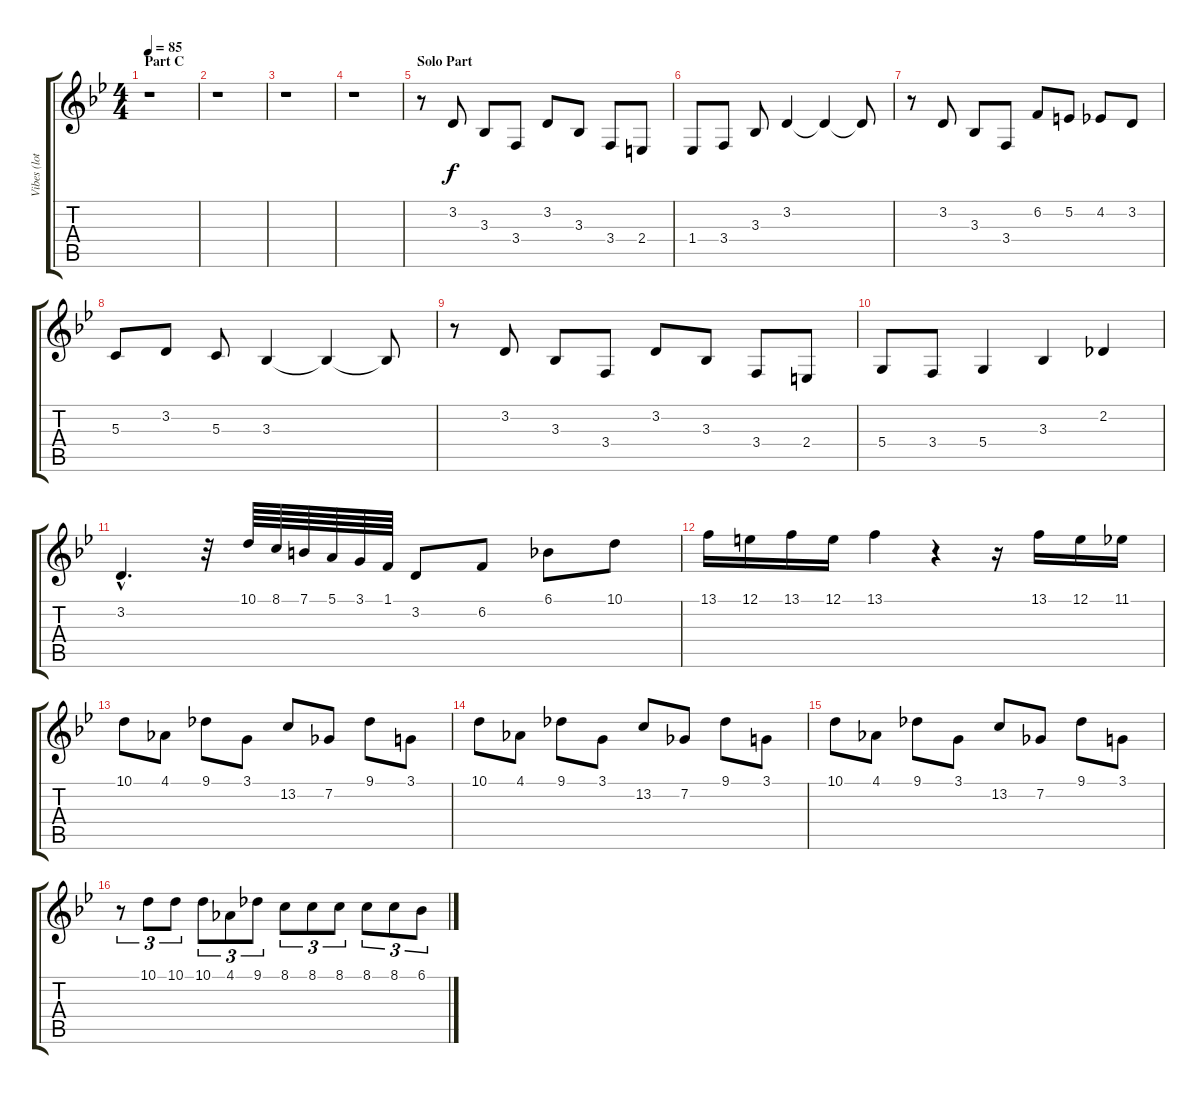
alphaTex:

\track ("Vibes (lotw)" "Vibes (lot") {instrument vibraphone}
\staff {score tabs}
\tuning (E4 B3 G3 D3 A2 E2) {hide}
\ts (4 4)
\section ("" "Part C")
\tempo 85
\clef g2
\ks gminor
r.1{dy f} |
r.1 |
r.1 |
r.1 |
\section ("" "Solo Part")
r.8 3.2.8 3.3.8 3.4.8 3.2.8 3.3.8 3.4.8 2.4.8 |
1.4.8 3.4.8 3.3.8 3.2.4 3.2{t}.4 3.2{t}.8 |
r.8 3.2.8 3.3.8 3.4.8 6.2.8 5.2.8 4.2.8 3.2.8 |
5.3.8 3.2.8 5.3.8 3.3.4 3.3{t}.4 3.3{t}.8 |
r.8 3.2.8 3.3.8 3.4.8 3.2.8 3.3.8 3.4.8 2.4.8 |
5.4.8 3.4.8 5.4.4 3.3.4 2.2.4 |
3.2{hac}.4{d} r.32 10.1.64 8.1.64 7.1.64 5.1.64 3.1.64 1.1.64 3.2.8 6.2.8 6.1.8 10.1.8 |
13.1.16 12.1.16 13.1.16 12.1.16 13.1.4 r.4 r.16 13.1.16 12.1.16 11.1.16 |
10.1.8 4.1.8 9.1.8 3.1.8 13.2.8 7.2.8 9.1.8 3.1.8 |
10.1.8 4.1.8 9.1.8 3.1.8 13.2.8 7.2.8 9.1.8 3.1.8 |
10.1.8 4.1.8 9.1.8 3.1.8 13.2.8 7.2.8 9.1.8 3.1.8 |
r.8{tu (3 2)} 10.1.8{tu (3 2)} 10.1.8{tu (3 2)} 10.1.8{tu (3 2)} 4.1.8{tu (3 2)} 9.1.8{tu (3 2)} 8.1.8{tu (3 2)} 8.1.8{tu (3 2)} 8.1.8{tu (3 2)} 8.1.8{tu (3 2)} 8.1.8{tu (3 2)} 6.1.8{tu (3 2)}
